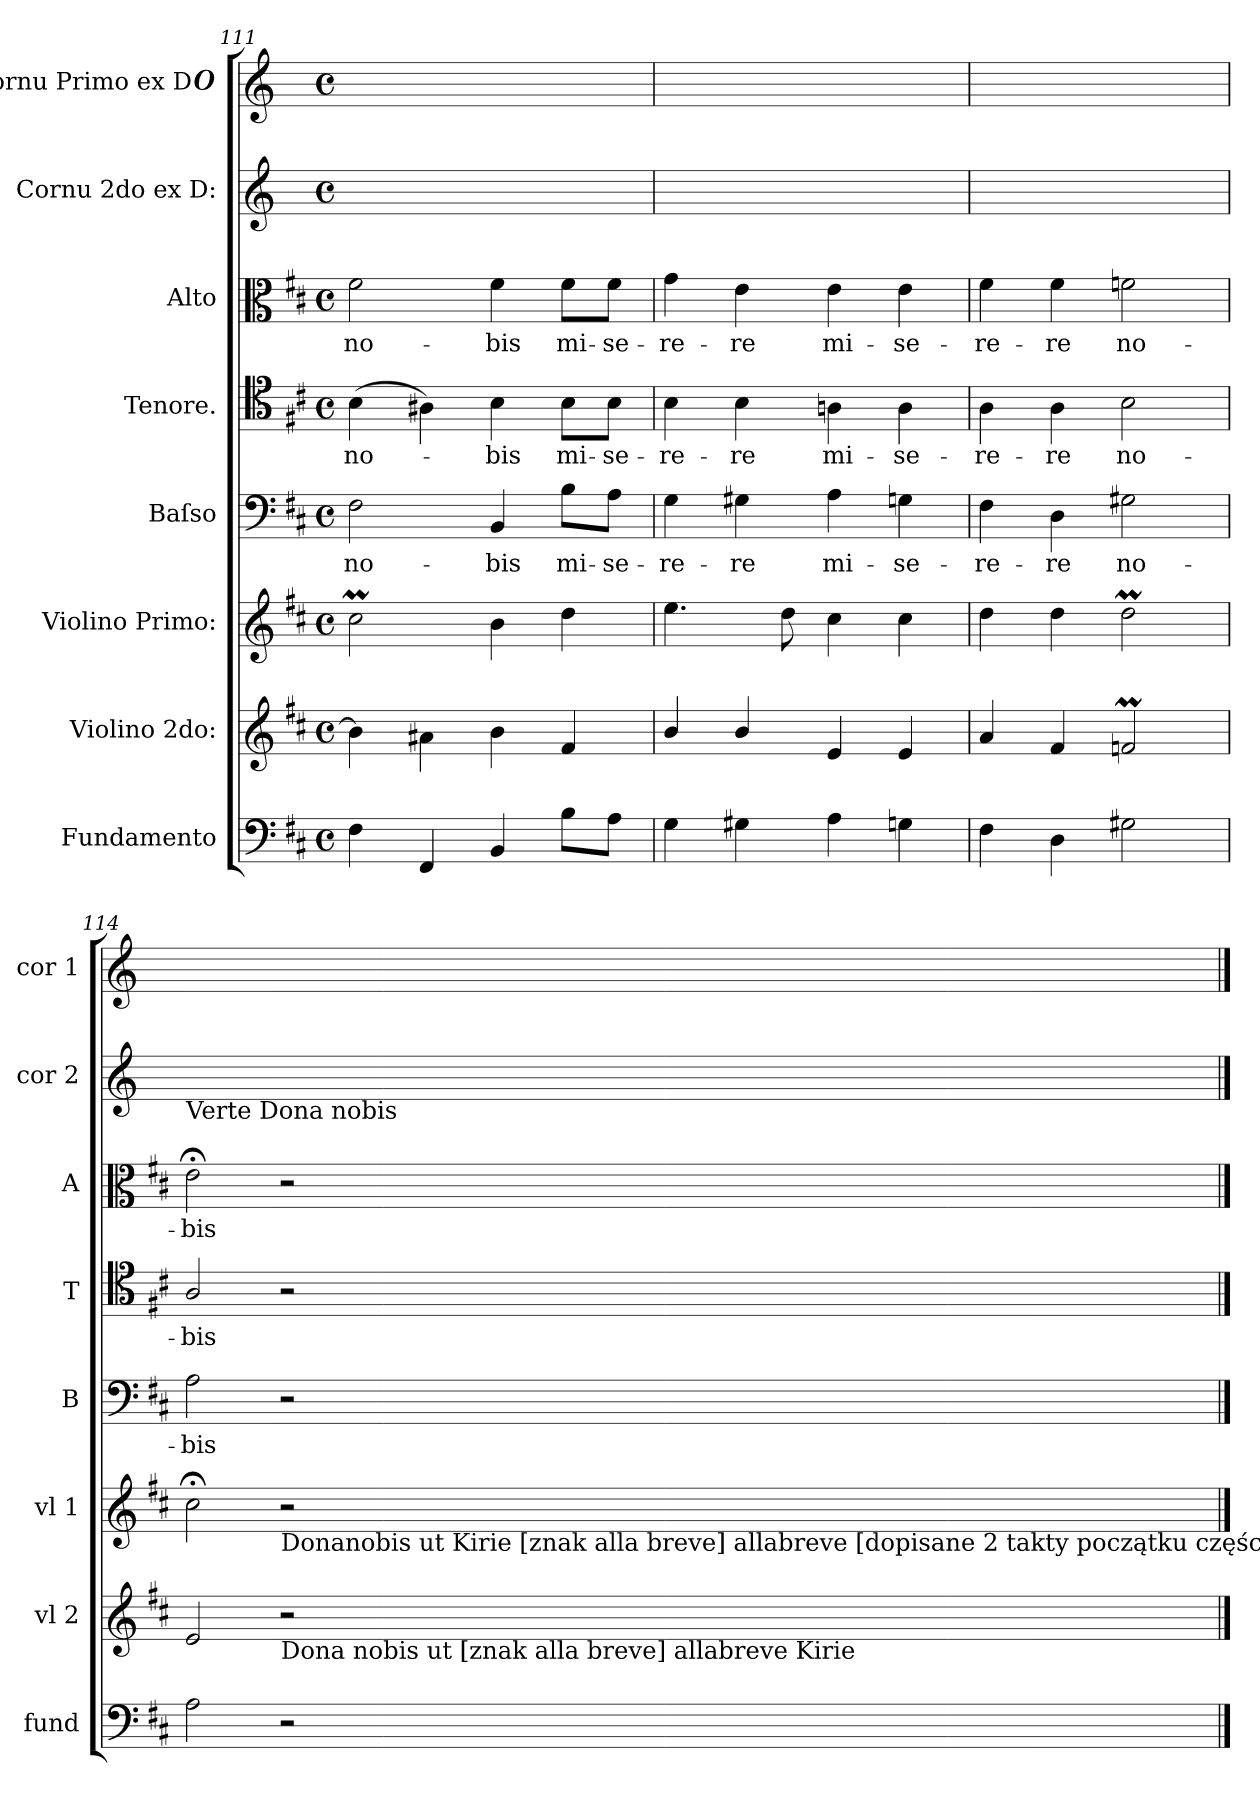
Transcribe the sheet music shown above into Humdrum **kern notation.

**kern	**kern	**kern	**kern	**text	**kern	**text	**kern	**text	**kern	**kern
*part8	*part7	*part6	*part5	*part5	*part4	*part4	*part3	*part3	*part2	*part1
*staff8	*staff7	*staff6	*staff5	*staff5	*staff4	*staff4	*staff3	*staff3	*staff2	*staff1
*I"Fundamento	*I"Violino 2do:	*I"Violino Primo:	*I"Baſso	*	*I"Tenore.	*	*I"Alto	*	*I"Cornu 2do ex D:	*I"Cornu Primo ex D#
*I'fund	*I'vl 2	*I'vl 1	*I'B	*	*I'T	*	*I'A	*	*I'cor 2	*I'cor 1
*clefF4	*clefG2	*clefG2	*clefF4	*	*clefC4	*	*clefC3	*	*clefG2	*clefG2
*	*	*	*	*	*	*	*	*	*ITrd6c10	*ITrd6c10
*k[f#c#]	*k[f#c#]	*k[f#c#]	*k[f#c#]	*	*k[f#c#]	*	*k[f#c#]	*	*k[f#c#]	*k[f#c#]
*M4/4	*M4/4	*M4/4	*M4/4	*	*M4/4	*	*M4/4	*	*M4/4	*M4/4
*met(c)	*met(c)	*met(c)	*met(c)	*	*met(c)	*	*met(c)	*	*met(c)	*met(c)
=111	=111	=111	=111	=111	=111	=111	=111	=111	=111	=111
4F#\	4b\]	2cc#m\	2F#\	no-	(4B\	no-	2f#\	no-	1ryy	1ryy
4FF#/	4a#X\	.	.	.	4A#X\)	.	.	.	.	.
4BB/	4b\	4b\	4BB/	-bis	4B\	-bis	4f#\	-bis	.	.
!	!	!	!	!	!	!LO:LY:i	!	!LO:LY:i	!	!
8B\L	4f#/	4dd\	8B\L	mi-	8B\L	mi-	8f#\L	mi-	.	.
!	!	!	!	!	!	!LO:LY:i	!	!LO:LY:i	!	!
8A\J	.	.	8A\J	-se-	8B\J	-se-	8f#\J	-se-	.	.
=112	=112	=112	=112	=112	=112	=112	=112	=112	=112	=112
!	!	!	!	!	!	!LO:LY:i	!	!LO:LY:i	!	!
4G\	4b/	4.ee\	4G\	-re-	4B\	-re-	4g\	-re-	1ryy	1ryy
!	!	!	!	!	!	!LO:LY:i	!	!LO:LY:i	!	!
4G#X\	4b/	.	4G#X\	-re	4B\	-re	4e\	-re	.	.
.	.	8dd\	.	.	.	.	.	.	.	.
!	!	!	!	!	!	!LO:LY:i	!	!	!	!
4A\	4e/	4cc#\	4A\	mi-	4An\	mi-	4e\	mi-	.	.
!	!	!	!	!	!	!LO:LY:i	!	!	!	!
4Gn\	4e/	4cc#\	4Gn\	-se-	4A\	-se-	4e\	-se-	.	.
=113	=113	=113	=113	=113	=113	=113	=113	=113	=113	=113
!	!	!	!	!	!	!LO:LY:i	!	!	!	!
4F#\	4a/	4dd\	4F#\	-re-	4A\	-re-	4f#\	-re-	1ryy	1ryy
!	!	!	!	!	!	!LO:LY:i	!	!	!	!
4D\	4f#/	4dd\	4D\	-re	4A\	-re	4f#\	-re	.	.
2G#X\	2fnM/	2ddM\	2G#X\	no-	2B\	no-	2fn\	no-	.	.
=114	=114	=114	=114	=114	=114	=114	=114	=114	=114	=114
!	!	!	!	!	!	!	!	!	!LO:TX:b:t=Verte Dona nobis	!
2A\	2e/	2cc#;<\	2A\	-bis	2A/	-bis	2e;<\	-bis	1ryy	1ryy
!	!	!LO:TX:b:t=Donanobis ut Kirie [znak alla breve] allabreve [dopisane 2 takty początku części]	!	!	!	!	!	!	!	!
!	!LO:TX:b:t=Dona nobis ut [znak alla breve] allabreve Kirie	!	!	!	!	!	!	!	!	!
2r	2r	2r	2r	.	2r	.	2r	.	.	.
==	==	==	==	==	==	==	==	==	==	==
*-	*-	*-	*-	*-	*-	*-	*-	*-	*-	*-
